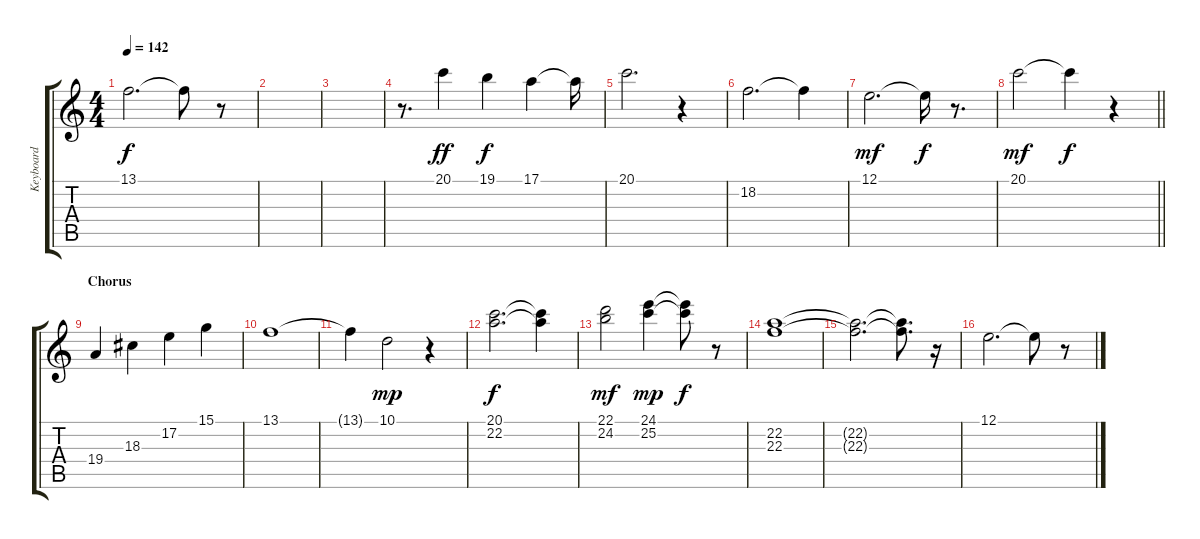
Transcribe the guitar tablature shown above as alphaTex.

\track ("Keyboard" "Keyboard") {instrument stringensemble2}
\staff {score tabs}
\tuning (E4 B3 G3 D3 A2 E2) {hide}
\ts (4 4)
\tempo 142
\clef g2
\ks c
13.1{t}.2{d dy f} 13.1{t}.8 r.8 |
|
|
r.8{d} 20.1.4{dy ff} 19.1.4{dy f} 17.1.4 17.1{t}.16 |
20.1.2{d} r.4 |
18.2.2{d} 18.2{t}.4 |
12.1.2{d dy mf} 12.1{t}.16{dy f} r.8{d} |
\barLineRight lightlight
20.1.2{dy mf} 20.1{t}.4{dy f} r.4 |
\section ("" "Chorus")
19.4.4 18.3.4 17.2.4 15.1.4 |
13.1.1 |
13.1{t}.4 10.1.2{dy mp} r.4 |
(20.1 22.2).2{d dy f} (20.1{t} 22.2{t}).4 |
(22.1 24.2).2{dy mf} (24.1 25.2).4{dy mp} (24.1{t} 25.2{t}).8{dy f} r.8 |
(22.2 22.3).1 |
(22.2{t} 22.3{t}).2{d} (22.2{t} 22.3{t}).8{d} r.16 |
12.1.2{d} 12.1{t}.8 r.8
